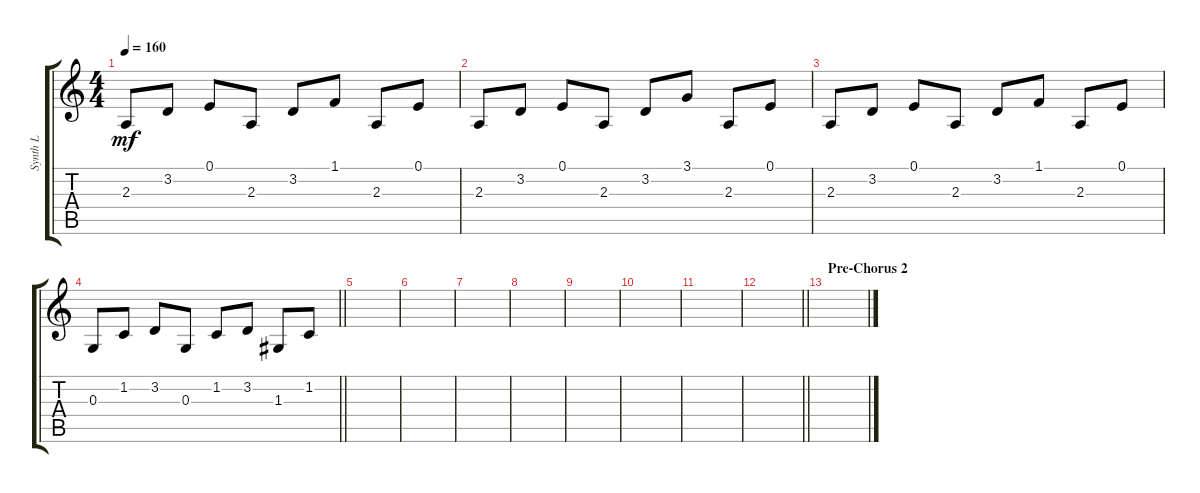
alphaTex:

\track ("Synth L" "Synth L") {instrument lead2sawtooth}
\staff {score tabs}
\tuning (E4 B3 G3 D3 A2 E2) {hide}
\ts (4 4)
\tempo 160
\clef g2
\ks c
2.3.8{dy mf} 3.2.8 0.1.8 2.3.8 3.2.8 1.1.8 2.3.8 0.1.8 |
2.3.8 3.2.8 0.1.8 2.3.8 3.2.8 3.1.8 2.3.8 0.1.8 |
2.3.8 3.2.8 0.1.8 2.3.8 3.2.8 1.1.8 2.3.8 0.1.8 |
\barLineRight lightlight
0.3.8 1.2.8 3.2.8 0.3.8 1.2.8 3.2.8 1.3.8 1.2.8 |
|
|
|
|
|
|
|
\barLineRight lightlight
|
\section ("" "Pre-Chorus 2")
